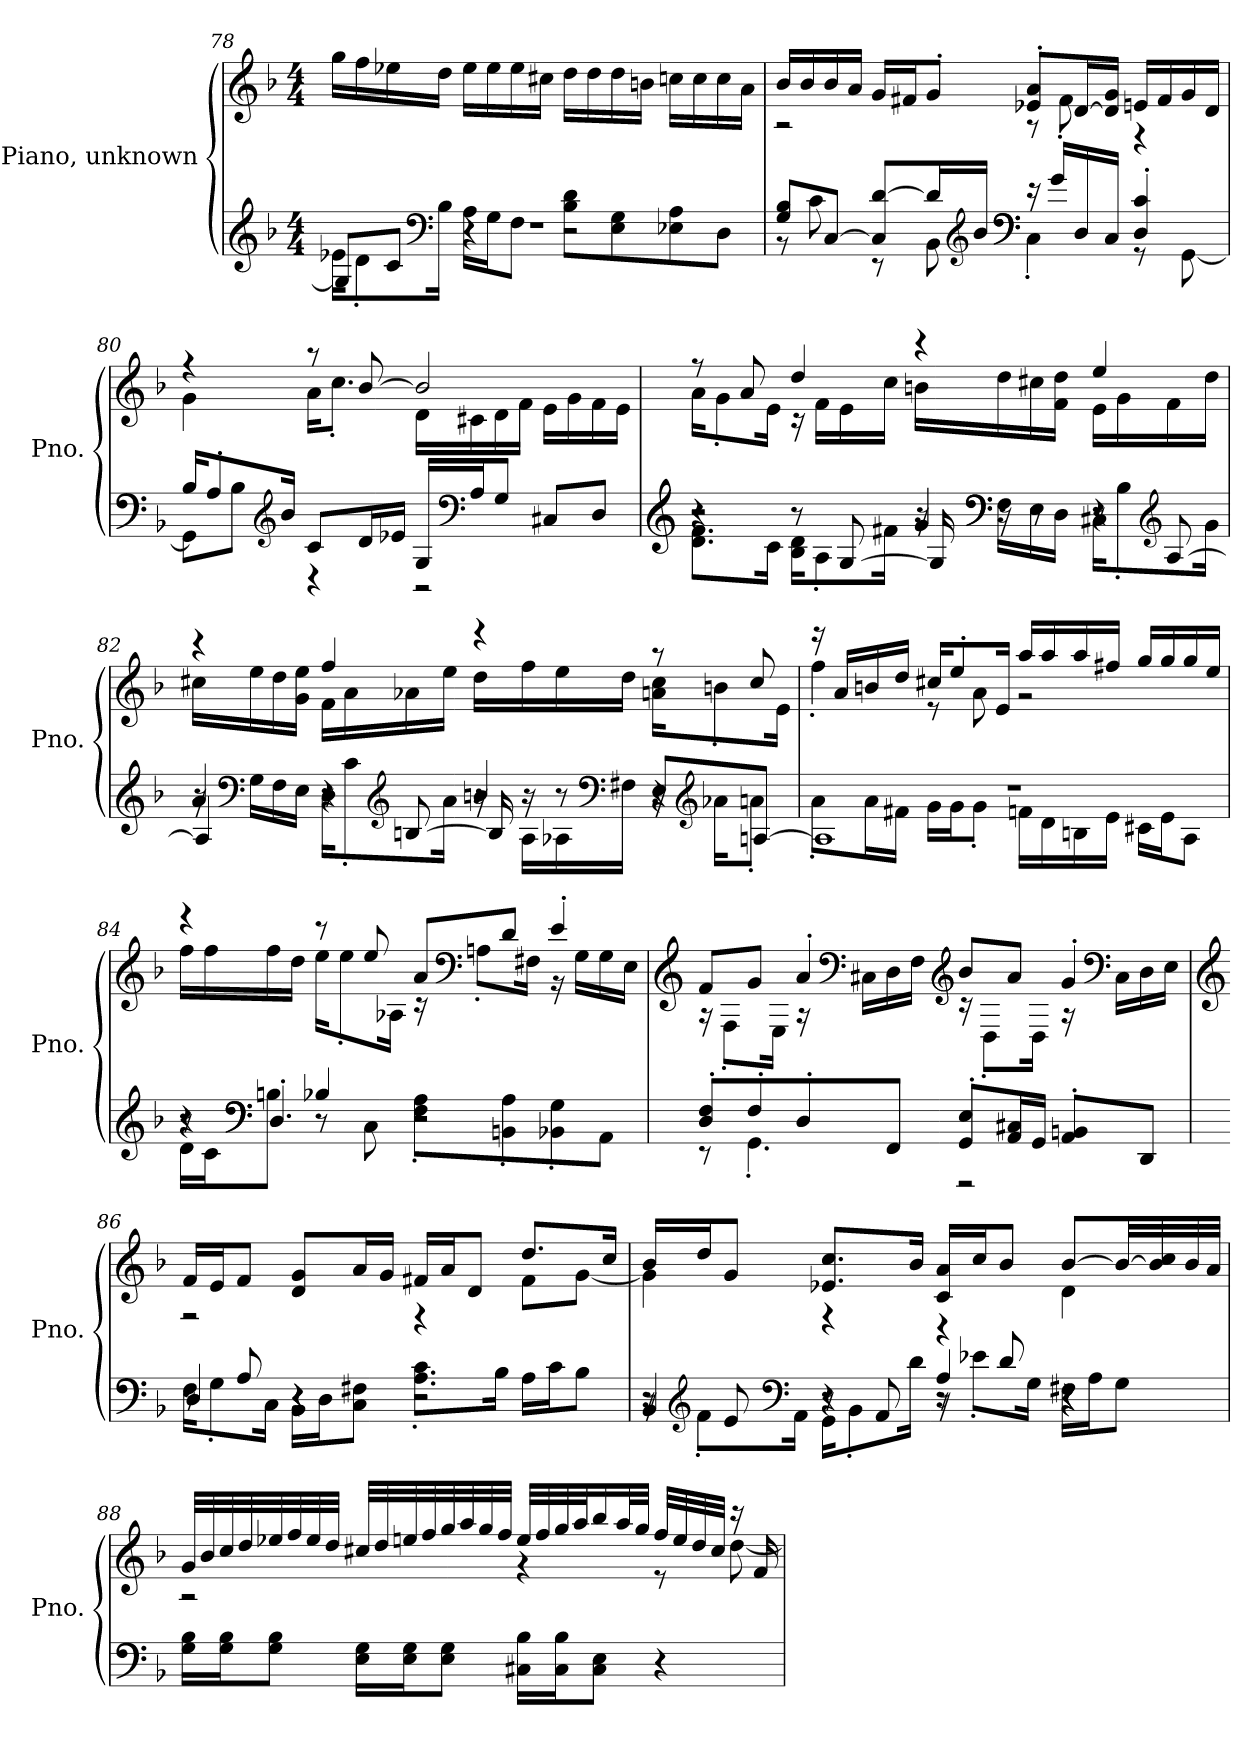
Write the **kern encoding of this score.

**kern	**kern
*part1	*part1
*staff2	*staff1
*I"Piano, unknown	*
*I'Pno.	*
!!LO:LB:g=z
*clefG2	*clefG2
*k[b-]	*k[b-]
*M4/4	*M4/4
=78	=78
*^	*
*	*^	*
1r	16e-X\KL	8G/L]	16gg\LL
.	8d'\	.	16ff\
.	.	8c/J	16ee-X\
*clefF4	*	*	*
.	16B-\Jk	.	16dd\JJ
.	16A\LL	4r	16ee-\LL
.	16G\J	.	16ee-\
.	8F\J	.	16ee-\
.	.	.	16cc#X\JJ
.	8B-\ 8d\L	2r	16dd\LL
.	.	.	16dd\
.	8E\ 8G\	.	16dd\
.	.	.	16bn\JJ
.	8E-X\ 8A\	.	16ccn\LL
.	.	.	16cc\
.	8D\J	.	16cc\
.	.	.	16a\JJ
*	*v	*v	*
=79	=79	=79
*	*	*^
8G/ 8B-/L	8r	16b-/LL	2r
.	.	16b-/	.
[8C/J	8c\	16b-/	.
.	.	16a/JJ	.
8C/] [8d/L	8r	16g/LL	.
.	.	16f#X/J	.
16d/L]	8BB-\	8g'/J	.
*clefG2	*	*	*
16b-/JJ	.	.	.
*clefF4	*	*	*
16r	4C'\	8e-X/' 8a/'L	8r
16g/LL	.	.	.
16D/	.	[16d/L	8f#'\
16C/JJ	.	16d/] 16g/JJ	.
4D/' 4c/'	8r	16en/LL	4r
.	.	16f#/	.
.	[8GG\	16g/	.
.	.	16d/JJ	.
!!LO:PB:g=z	!!
=80	=80	=80	=80
16B-/KL	8GG\L]	4r	4g\
8A'/	.	.	.
.	8B-\J	.	.
*clefG2	*	*	*
16b-/Jk	.	.	.
8c/L	4r	8r	16a\KL
.	.	.	8.cc'\J
16d/L	.	[8b-/	.
16e-X/JJ	.	.	.
16G/LL	2r	2b-/]	16d\LL
*clefF4	*	*	*
16A/J	.	.	16c#X\
8G/J	.	.	16d\
.	.	.	16f\JJ
8C#X/L	.	.	16e\LL
.	.	.	16g\
8D/J	.	.	16f\
.	.	.	16e\JJ
*v	*v	*	*
!!LO:LB:g=z	!!
=81	=81	=81
*clefG2	*	*
*^	*	*
*	*^	*	*
2r	8.d\ 8.f\L	4r	8r	16a\KL
.	.	.	.	8g'\
.	.	.	8a/	.
.	16c\Jk	.	.	16e\Jk
.	16B-\ 16d\KL	8r	4dd/	16r
.	8A'\	.	.	16f\LL
.	.	[8G/	.	16e\
.	16f#X\Jk	.	.	16cc\JJ
4g/	16r	16G/]	4r	16bn\LL
*clefF4	*	*	*	*
.	16F\LL	16r	.	16dd\
.	16E\	8r	.	16cc#X\
.	16D\JJ	.	.	16f\ 16dd\JJ
4r	16C#X\KL	8r	4ee/	16e\LL
.	8B-'\	.	.	16g\
*clefG2	*	*	*	*
.	.	[8A/	.	16f\
.	16g\Jk	.	.	16dd\JJ
!!LO:LB:g=z	!!
=82	=82	=82	=82	=82
4a/	16r	4A/]	4r	16cc#X\LL
*clefF4	*	*	*	*
.	16G\LL	.	.	16ee\
.	16F\	.	.	16dd\
.	16E\JJ	.	.	16g\ 16ee\JJ
4r	16D\KL	8r	4ff/	16f\LL
.	8c'\	.	.	16a\
*clefG2	*	*	*	*
.	.	[8Bn/	.	16a-X\
.	16a\Jk	.	.	16ee\JJ
4bn/	16r	16B/]	4r	16dd\LL
.	16A\LL	16r	.	16ff\
.	16A-X\	8r	.	16ee\
*clefF4	*	*	*	*
.	16F#X\JJ	.	.	16dd\JJ
4r	16r	8E/L	8r	16an\ 16cc#\KL
*clefG2	*	*	*	*
.	16a-X\KL	.	.	8bn'\
.	8an'\J	[8An/J	8cc#/	.
.	.	.	.	16e\Jk
!!LO:LB:g=z	!!
=83	=83	=83	=83	=83
1r	8a'\L	1A]	16r	4ff'\
.	.	.	16a/LL	.
.	16a\L	.	16bn/	.
.	16f#X\JJ	.	16dd/JJ	.
.	16g\LL	.	16cc#X/KL	8r
.	16g\J	.	8ee'/	.
.	8g'\J	.	.	8a\
.	.	.	16e/Jk	.
.	16fn\LL	.	16aa/LL	2r
.	16d\	.	16aa/	.
.	16Bn\	.	16aa/	.
.	16e\JJ	.	16ff#X/JJ	.
.	16c#X\LL	.	16gg/LL	.
.	16e\J	.	16gg/	.
.	8A\J	.	16gg/	.
.	.	.	16ee/JJ	.
=84	=84	=84	=84	=84
4r	16d\LL	8r	4r	16ff\LL
.	16c\J	.	.	16ff\
*clefF4	*	*	*	*
.	8Bn\J	4.D'/	.	16ff\
.	.	.	.	16dd\JJ
4B-X/	8r	.	8r	16ee\KL
.	.	.	.	8ee'\
.	8C\	.	8ee/	.
.	.	.	.	16A-X\Jk
2r	8F\' 8A\'L	2r	8a/L	16r
*	*	*	*clefF4	*
.	.	.	.	8An'\L
.	8BBn\' 8A\'	.	8d/J	.
.	.	.	.	16F#X\Jk
.	8BB-X\' 8G\'	.	4e'/	16r
.	.	.	.	16G\LL
.	8AA\J	.	.	16G\
.	.	.	.	16E\JJ
*v	*v	*v	*	*
!!LO:LB:g=z	!!
=85	=85	=85
*	*clefG2	*
*^	*	*
8D/' 8F/'L	8r	8f/L	16r
.	.	.	8F'\L
8F'/	4.GG'\	8g/J	.
.	.	.	16E\Jk
8D'/	.	4a'/	16r
*	*	*clefF4	*
.	.	.	16C#X\LL
8FF/J	.	.	16D\
.	.	.	16F\JJ
*	*	*clefG2	*
8GG/' 8E/'L	2r	8b-/L	16r
.	.	.	8D'\L
16AA/ 16C#X/L	.	8a/J	.
16GG/JJ	.	.	16D\Jk
8AA/' 8BBn/'L	.	4g'/	16r
*	*	*clefF4	*
.	.	.	16C#\LL
8DD/J	.	.	16D\
.	.	.	16E\JJ
*v	*v	*	*
=86	=86	=86
*	*clefG2	*
*^	*	*
*	*^	*	*
8r	16F\KL	4D/	16f/LL	2r
.	8G'\	.	16e/J	.
8A/	.	.	8f/J	.
.	16C\Jk	.	.	.
4r	16BB-\LL	4r	8d/ 8g/L	.
.	16D\J	.	.	.
.	8C\ 8F#X\J	.	16a/L	.
.	.	.	16g/JJ	.
2r	8.A\' 8.c\'L	2r	16f#X/LL	4r
.	.	.	16a/J	.
.	.	.	8d/J	.
.	16B-\Jk	.	.	.
.	16A\LL	.	8.dd/L	8f#\L
.	16c\J	.	.	.
.	8B-\J	.	.	[8g\J
.	.	.	16cc/Jk	.
!!LO:LB:g=z	!!
=87	=87	=87	=87	=87
8r	16r	4BB-/	16b-/LL	4g\]
*clefG2	*	*	*	*
.	8f'\L	.	16dd/J	.
8e/	.	.	8g/J	.
*clefF4	*	*	*	*
.	16AA\Jk	.	.	.
4r	16GG\KL	8r	8.e-X/ 8.cc/L	4r
.	8BB-'\	.	.	.
.	.	8AA/	.	.
.	16d\Jk	.	16b-/Jk	.
4A/	16r	8r	16c/ 16a/LL	4r
.	8e-X'\L	.	16cc/J	.
.	.	8d/	8b-/J	.
.	16G\Jk	.	.	.
4r	16F#X\LL	4r	[8b-/L	4d\
.	16A\J	.	.	.
.	8G\J	.	32b-/LL_	.
.	.	.	32b-/] 32cc/	.
.	.	.	32b-/	.
.	.	.	32a/JJJ	.
*v	*v	*v	*	*
!!LO:PB:g=z	!!
=88	=88	=88
16G\ 16B-\LL	32g/LLL	2r
.	32b-/	.
16G\ 16B-\J	32cc/	.
.	32dd/	.
8G\ 8B-\J	32ee-X/	.
.	32ff/	.
.	32ee-/	.
.	32dd/JJJ	.
16E\ 16G\LL	32cc#X/LLL	.
.	32dd/	.
16E\ 16G\J	32een/	.
.	32ff/	.
8E\ 8G\J	32gg/	.
.	32aa/	.
.	32gg/	.
.	32ff/JJJ	.
16C#X\ 16B-\LL	32ee/LLL	4r
.	32ff/	.
16C#\ 16B-\J	32gg/	.
.	32aa/J	.
8C#\ 8E\J	16bb-/	.
.	32aa/L	.
.	32gg/JJJ	.
4r	32ff/LLL	8r
.	32ee/	.
.	32dd/	.
.	32cc#/JJJ	.
.	16r	[8dd\
.	16f/	.
*	*v	*v
=	=
*-	*-
